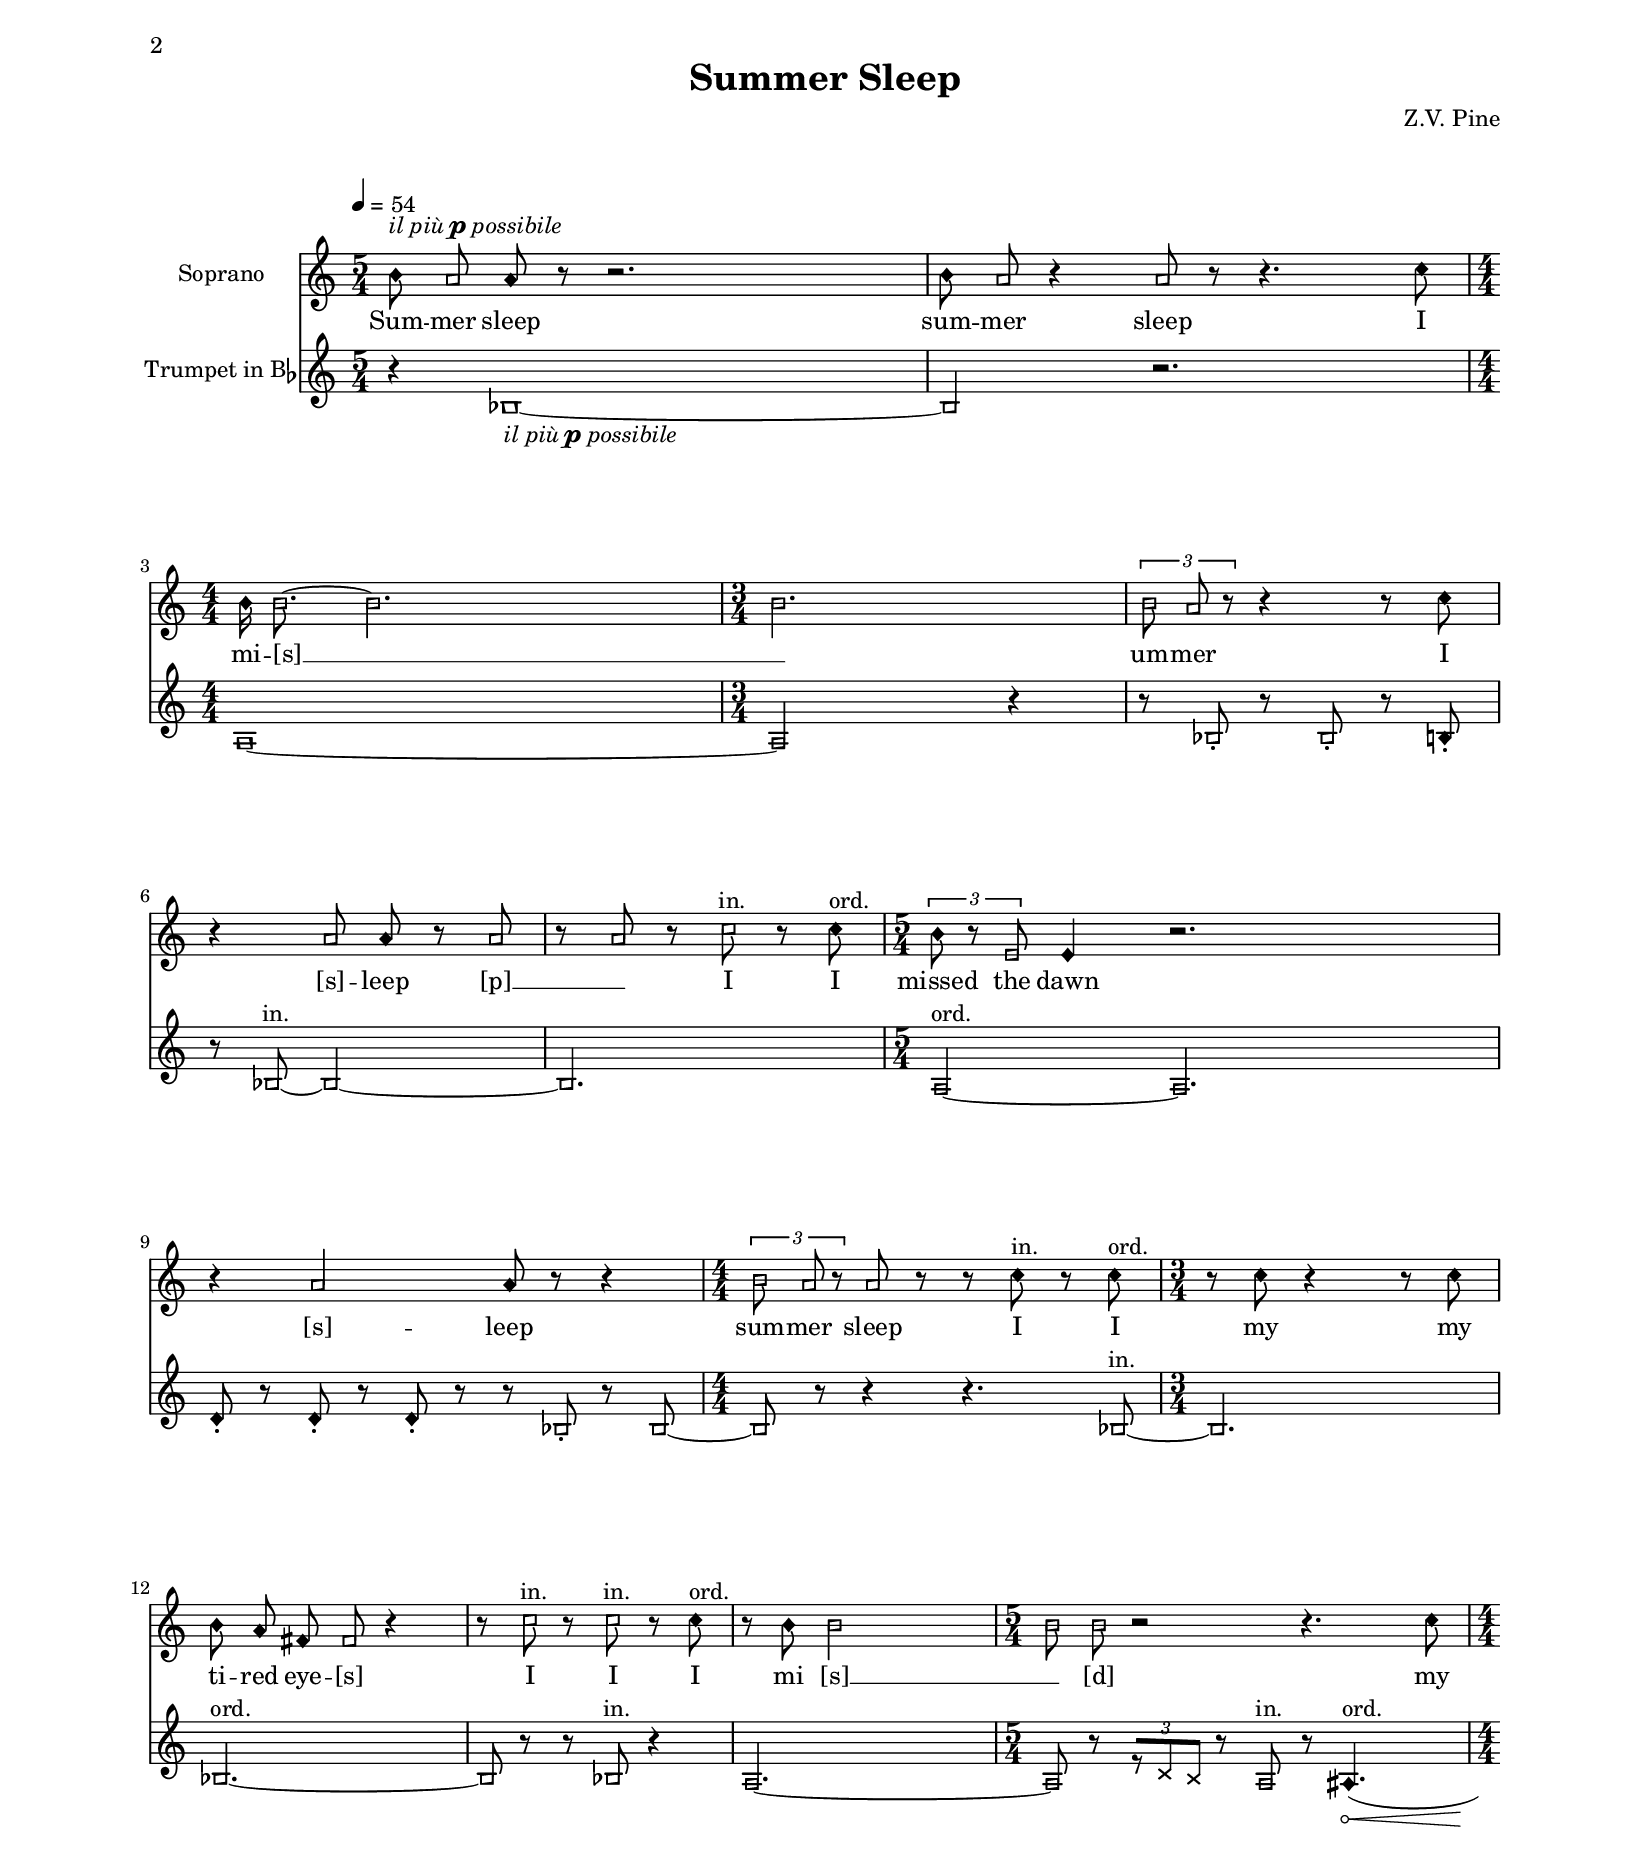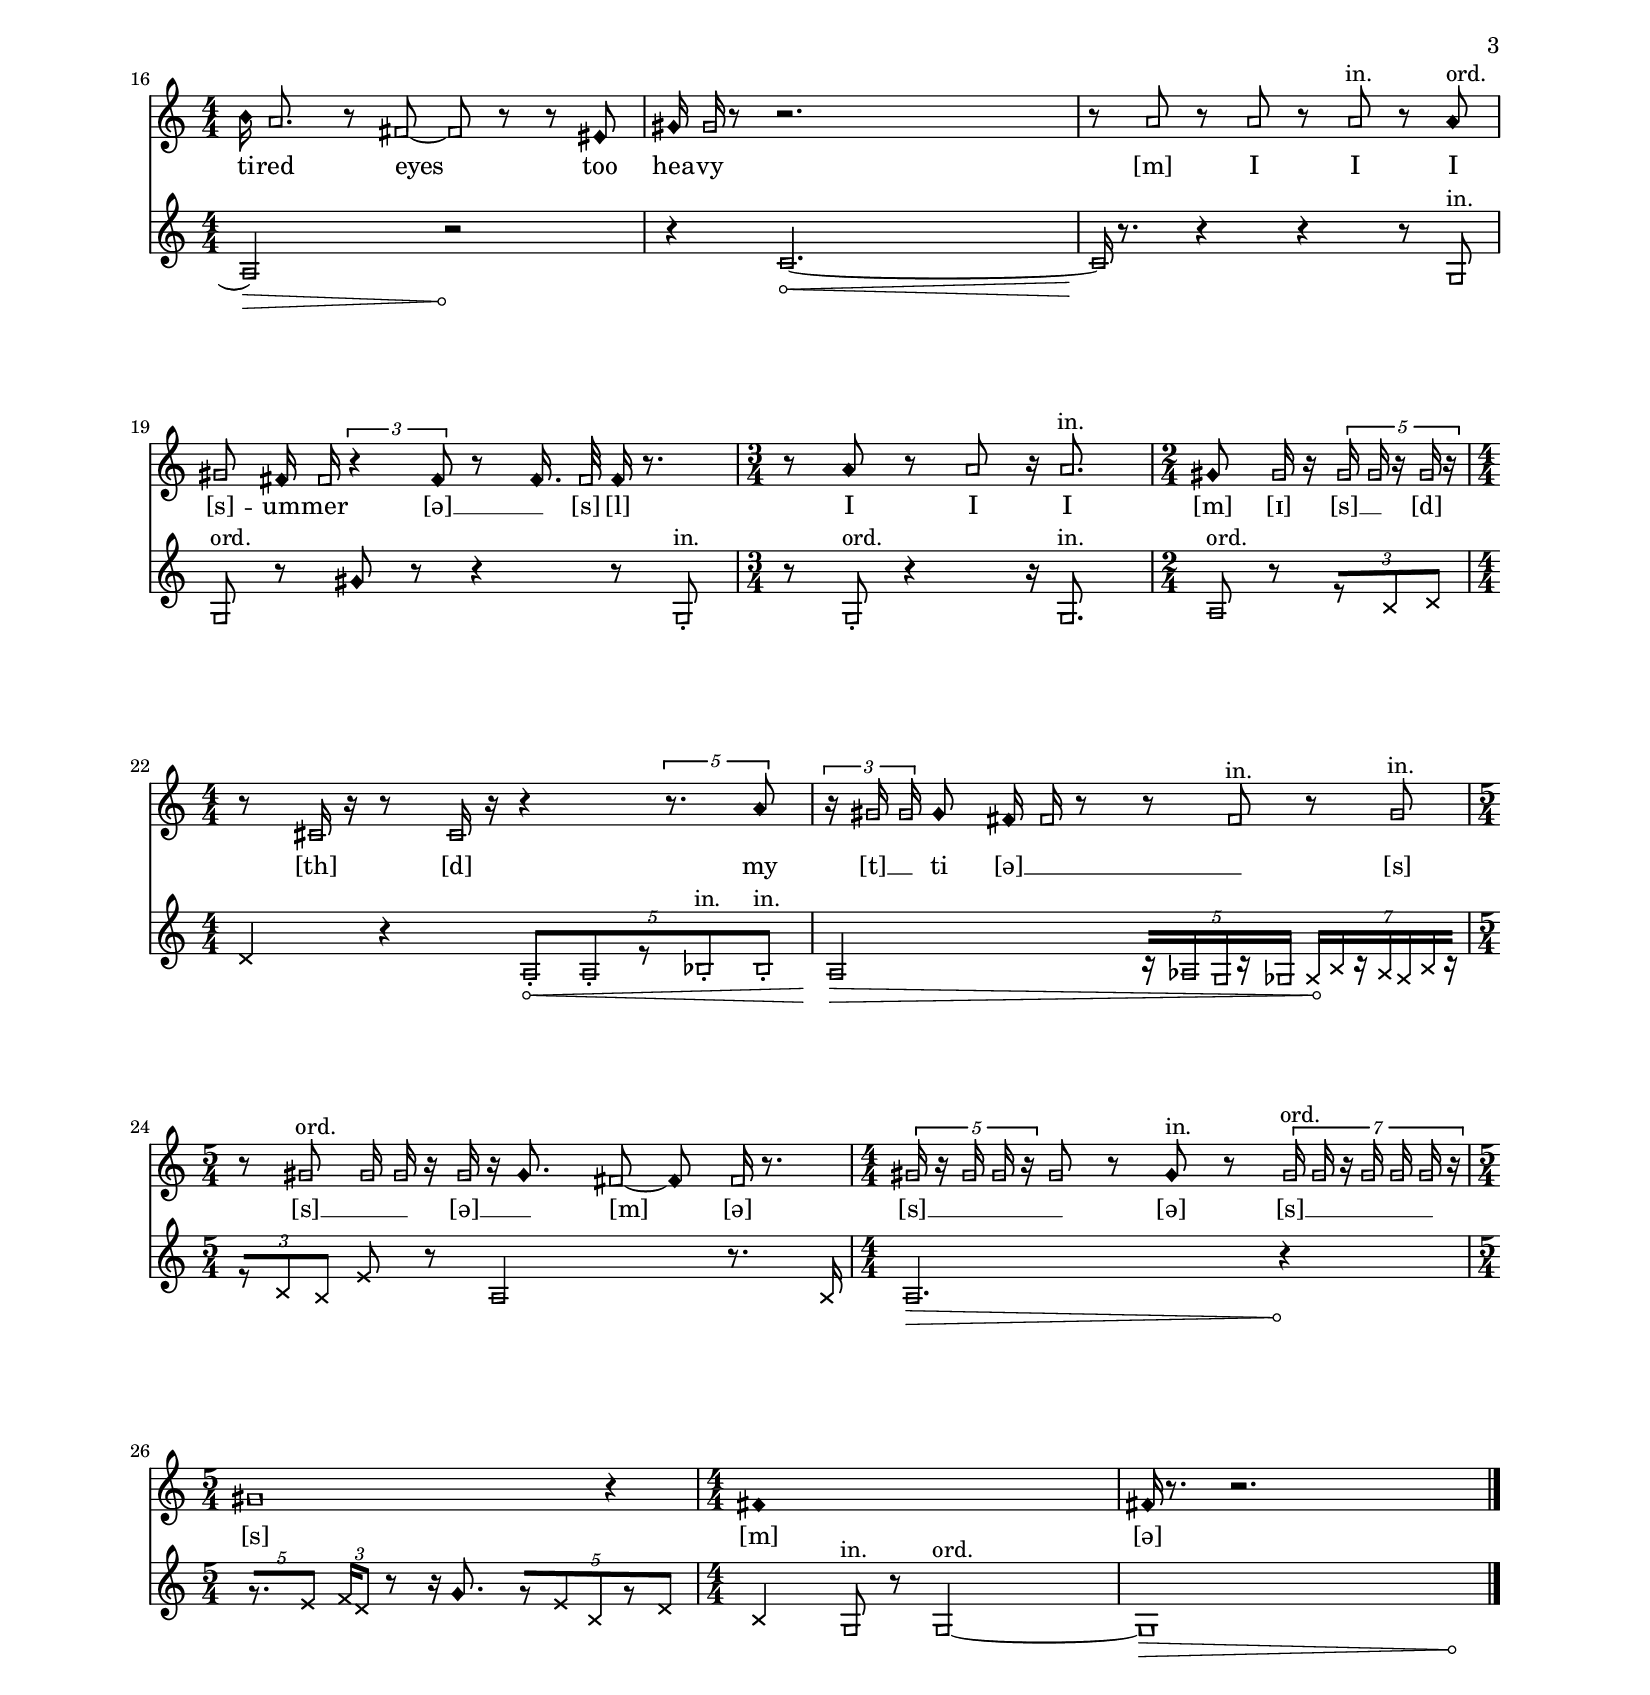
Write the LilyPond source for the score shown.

%summer.ly
%Created on 09 12, 2019 at 06:05

\version "2.19.83"
\include "./z/note.ily"
\version "2.18.2"
wholeFinesse =
  #'((moveto -0.7  0.54)
     (lineto -0.7 -0.52)
     (lineto  0.7 -0.52)
     (lineto  0.7  0.54)
     (lineto -0.7  0.54)
     (lineto -0.65  0.5 )
     (lineto  0.45  0.5 )
     (lineto  0.65 -0.48)
     (lineto -0.45 -0.48)
     (lineto -0.65 0.5  )
     (closepath)) 

halfFinesse =
  #'((moveto -0.6  0.52)
     (lineto -0.6 -0.50)
     (lineto  0.6 -0.50)
     (lineto  0.6  0.52)
     (lineto -0.6  0.52)
     (lineto -0.53  0.35)
     (lineto  0.53  0.49 )
     (lineto  0.53 -0.33)
     (lineto -0.53 -0.47)
     (lineto -0.53  0.35 )
     (closepath)) 

#(define (square-head grob)
   (let ((duration (ly:grob-property grob 'duration-log)))
     (if (>= duration 1)
         (grob-interpret-markup grob
                #{
                  \markup
                    \halign #-1.5
                    \override #'(filled . #t) \path #0.1  #halfFinesse
                 #})
         (grob-interpret-markup grob
                #{
                  \markup {
                    %\overlay { 
                      %\filled-box #'(-0.73 . 0.73) #'(-0.55 . 0.58) #0
                      %\transparent
                      %\with-color #white
                      \halign #-0.7
                      \override #'(filled . #t) \path #0.1  #wholeFinesse
                    %}
                  }
                 #}))))

square-old = \once \override NoteHead.stencil = #square-head
square = #(define-music-function (music)(ly:music?) #{
  \override NoteHead.stencil = #square-head
  $music
  \revert NoteHead.stencil
#})

\version "2.19.82"

half-harmonic = #(define-music-function
  (parser location mus)
  (ly:music?)
  #{
    \temporary \override NoteHead.style = #'harmonic-black
    #mus
    \revert NoteHead.style
  #})



square-trumpet = #(define-music-function (music)(ly:music?) #{
  \override NoteHead.stencil = #square-head
  \transpose c ces { $music }
  \revert NoteHead.stencil
#})

sopranoOne = \relative c'' {
  \autoBeamOff
  \half-harmonic {
    \time 5/4
    b8^\markup \italic { il più \dynamic p possibile } \square a a r8 r2. | %m1
    b8 \square a r4 \square a8 r r4. c8 | %m2
    \time 4/4
    b16 \square b8.~ \square b2. | %m3
    \time 3/4
    \square b2. | %m4
    \tuplet 3/2 \square { b8 a8 r} r4 r8 c8 | %m5
    r4 \square a8 a8 r8 \square a | %m6
    r8 \square a8 r8 \square c^"in." r8 c^"ord." | %m7
    \time 5/4 
    \tuplet 3/2 { b8 r8 \square e,8 } e4 r2. | %m8
    r4 \square a2 a8 r8 r4 | %m9
    \time 4/4
    \square { \tuplet 3/2 { b8 a r} a } r r c^"in." r c^"ord." | %m10
    \time 3/4 r8 c r4 r8 c | %m11
    b8 a fis \square fis r4 | %m12
    r8 \square c'^"in." r8 \square c^"in." r8 c^"ord." | %m13
    r8 b8 \square b2 | %m14
    \time 5/4
    \square { b8 b } r2 r4. c8 | %m15
    \time 4/4
    b16 \square a8. r8 \square { fis~ 8 } r8 r eis | %m16
    gis16 \square gis r8 r2. | %m17
  }
}

sopranoTwo = \relative c'' {
  \autoBeamOff
  \half-harmonic {
    r8 \square { a r a r a^"in." } r a^"ord." | %m18
    \square gis8 fis16 \square 16 \tuplet 3/2 { r4 8 } r8 16. \square 32 16 r8. | %m19
    \time 3/4
    r8 a r8 \square { 8 r16 8.^"in." } | %m20
    \time 2/4
    gis8 \square 16 r16 \tuplet 5/4 \square {16 16 r gis16 r } %21
    \time 4/4
    r8 \square { cis,16 r r8 16 r } r4 \tuplet 5/4 { r8. a'8 } | %m22
    \tuplet 3/2 \square {r16 gis gis} gis8 fis16 \square 16 r8 
      r \square 8^"in." r \square gis8^"in." | %23
    \time 5/4
    r8 \square {gis^"ord." 16 16 r gis16} 
      r16 gis8. \square fis8~ fis \square 16 r8. | %m24
    \time 4/4
    \tuplet 5/4 \square {gis16 r gis16 16 r} \square gis8 r gis^"in." r8
      \tuplet 7/4 \square {gis16^"ord." 16 r gis16 16 16 r} | %m25
    \time 5/4
    \square gis1 r4 | %m26
    \time 4/4
    fis1 | %m27
    fis16 r8. r2. | %m28
  }
}

wordsOne = \lyricmode {
  Sum -- mer sleep
  sum -- mer sleep I 
  mi -- [s] __ \skip 1
  um -- mer I
  [s] -- leep [p] __ \skip 1
   I I
  missed the dawn
  [s] -- leep
  sum -- mer sleep I I
  my my ti -- red eye -- [s]
  I I I mi [s] __ \skip 1
  [d] my
  ti -- red eyes too 
  hea -- vy
}
wordsTwo = \lyricmode {
  [m] I I I 
  [s] -- um -- mer [ə] __ \skip 1 [s] [l] 
  I I I [m] [ɪ] [s] __ \skip 1 [d]
  [th] [d] my
  [t] __ \skip 1 ti [ə] __ \skip 1 \skip 1 [s]
  [s] __ \skip 1 \skip 1 [ə] __ \skip 1 [m] [ə] 
  [s] __ \skip 1 \skip 1 \skip 1 [ə] [s] __ \skip 1 \skip 1 \skip 1 \skip 1
  [s]
  [m]
  [ə] 
}

trumpetOne = \relative c' {
  \time 5/4
  r4 \square-trumpet a1_\markup \italic {il più \dynamic p possibile}~ | 
  \square-trumpet a2 r2. |
  \time 4/4
  \square-trumpet gis1~ | %m3
  \time 3/4
  \square-trumpet gis2 r4 | %m4
  r8 \square-trumpet {a-. r a-. } r \half-harmonic a-. | %5
  r \square-trumpet a8^"in."~ \square-trumpet a2~ | %m6
  \square-trumpet a2. | %m7
  \time 5/4
  \square-trumpet gis2^"ord."~ \square-trumpet gis2. | %m8
  \half-harmonic { c8-. r c-. r c-. r } r8 \square-trumpet a-. r8 \square-trumpet a~ | %m9
  \time 4/4
  \square-trumpet a8 r8 r4 r4. \square-trumpet a8^"in."~ | %m10
  \time 3/4
  \square-trumpet a2. | %m11
  \square-trumpet a2.^"ord."~ | %12
  \square-trumpet a8 r8 r8 \square-trumpet a^"in." r4 | %m13
  \square-trumpet gis2.~ | %m14
  \time 5/4
  \square-trumpet gis8 r8 \tuplet 3/2 \clicks { r8[ b a]}
    r8 \square-trumpet gis8^"in." r8 \half-harmonic gis4.^"ord."\<( | %m15
  \square-trumpet gis2)\> r2\! | %m16
  r4 \square-trumpet b2.\<~ | %m17
}
trumpetTwo = {
  \square-trumpet b16\! r8. r4 r4 r8 \square-trumpet fis^"in." | %m18
  \square-trumpet fis8^"ord." r8 \half-harmonic fis'8 r8 r4 r8 \square-trumpet fis-.^"in." | %m19
  r8 \square-trumpet fis-.^"ord." r4 r16 \square-trumpet fis8.^"in." | %m20
  \time 2/4
  \square-trumpet gis8^"ord." r8 \tuplet 3/2 \clicks { r[ a b]} | %m21
  \time 4/4
  \clicks c'4 r4 \tuplet 5/4 \square-trumpet { gis8-.[\< gis-. r8 a-.^"in." a-.^"in."] } |
  \square-trumpet gis2\>
  \tuplet 5/4 \square-trumpet { r16[ g fis r f] } \tuplet 7/4 \clicks { f16[\! a r g f a r] } |
  \time 5/4
  \tuplet 3/2 \clicks { r8[ a g ] } \clicks d'8 r8 \square-trumpet gis2 r8. \clicks gis16
  \square-trumpet gis2.\> r4\! |
  \tuplet 5/4 { r8.[ \clicks d'8] } \tuplet 3/2 \clicks { e'16 c'8 } r8 
  r16 \half-harmonic f'8. \tuplet 5/4 \clicks { r8[ d' a r c'] } |
  \clicks a4 \square-trumpet { fis8^"in." r8 fis2^"ord."~ | 
  << fis1 {s2..\> s8\!}>> | }
}

trumpet = {
  \transpose bes c' {
    \trumpetOne
    \trumpetTwo
  }  
}
words = {
  \wordsOne
  \wordsTwo

}
soprano = {
  \sopranoOne
  \sopranoTwo
}

global = {
  \tempo 4 = 54
  \key c \major
  \override Hairpin.circled-tip = ##t
}

\bookpart {
  \header { 
    title = "Summer Sleep"
    subtitle = \markup { \null \lower #5 "Performance Notes" }}
  \score {
    \header {
      piece = \markup { \null \lower #5 \huge "Soprano"  }
    }
    \layout {
      indent = 0.5\in
      ragged-right = ##t
    }
    <<
      \new Staff {
        \omit Staff.Clef
        \omit Staff.TimeSignature
        \stopStaff
        \autoBeamOff
        \square { f'1 f'2 s4 f'8 f'16 }
        s1 s1_"toneless, little to no larynx vibration"
      }
      \new Staff {
        \omit Staff.Clef
        \omit Staff.TimeSignature
        \stopStaff
        \autoBeamOff
        \half-harmonic { f'1 s2 f'4 f'8 f'16 } 
        s1 s1_"messa voce"
      }
      \new Staff {
        \omit Staff.Clef
        \omit Staff.TimeSignature
        \stopStaff
        \half-harmonic { s1_\markup { \italic { il più \dynamic p possibile } }
          s2 s4 s8 s16 }
        s1 s1_\markup { \left-column {
          { "always keep volume as quiet as possible" }
          \line {"some room for expression" } } }
      }
      \new Staff {
        \omit Staff.Clef
        \omit Staff.TimeSignature
        \stopStaff
        \half-harmonic { s1_\markup { [s], [ə], [ɪ], etc. }
          s2 s4 s8 s16 }
        s1 s1_\markup { "pronounce phoneme within brackets until change indicated" }
      }
    >>
  } 
  %\markup {
  %  \fill-line {
  %    \hspace #1
  %    \column {
  %      \line { \italic { il più \dynamic p possibile } }
  %    }
  %    \hspace #2
  %    \column {
  %      \line { O sacred feast }
  %    }
  %    \hspace #1
  %  }
  %}
  \score {
    \header {
      piece = \markup \huge { "Trumpet in " \concat { B \flat } }
    }
    \layout {
      indent = 0.5\in
      ragged-right = ##t
    }
    <<
      \new Staff {
        \omit Staff.Clef
        \omit Staff.TimeSignature
        \stopStaff
        \autoBeamOff
        \square { f'1 f'2 s4 f'8 f'16 }
        s1 s1_\markup { \left-column {
          { "air, no vibration of the lips" }
          \line { "pitch sounds semitone lower than written" } } }
      }
      \new Staff {
        \omit Staff.Clef
        \omit Staff.TimeSignature
        \stopStaff
        \autoBeamOff
        \half-harmonic { d'1 s2 d'4 d'8 d'16 } 
        s1 s1_\markup { \left-column {
          { "slight vibration of the lips" }
          \line { "pitch sounds wholetone lower than written" } } } 
      }
      \new Staff {
        \omit Staff.Clef
        \omit Staff.TimeSignature
        \stopStaff
        \autoBeamOff
        \clicks { s1 s2 d'4 d'8 d'16 }
        s1 s1_\markup { \left-column {
          { "valve noise" }
          \line { "not much louder than normal" } } } 
      }
      \new Staff {
        \omit Staff.Clef
        \omit Staff.TimeSignature
        \stopStaff
        \half-harmonic { s1_\markup { \italic { il più \dynamic p possibile } }
          s2 s4 s8 s16 }
        s1 s1_\markup { \left-column {
          { "always keep volume as quiet as possible" }
          \line {"some room for expression" }
          \line {"later dynamics always return to" \italic più \dynamic p } } }
      }
    >>
  }
}
\bookpart {
  \header {
    title = "Summer Sleep"
    subtitle = ""
    composer = "Z.V. Pine"
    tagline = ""
  }
  \score {
    \pointAndClickOff
    <<
      \new Staff \with {

        instrumentName = "Soprano"
        shortInstrumentName = ""
      }{
        \clef "treble"

        \global
        \new Voice = "soprano" {
          \soprano
        }
      }

      \new Lyrics \lyricsto "soprano" {
        \words
      }

      \new Staff \with {
        instrumentName = \markup { Trumpet in \concat { B \flat} }
        shortInstrumentName = ""
      }{
        \clef "treble"

        \global
        \trumpet
        \bar "|."
      }
    >>
  }
}
\layout {
  \context {
    \Score
    proportionalNotationDuration = #(ly:make-moment 1/16)
    \override Score.ScoreSpacingSpanner.strict-note-spacing = ##t
  }
  \context {
    \Staff
    \numericTimeSignature
  }
}

\paper {
  #(set! paper-alist (cons '("ipad pro" . (cons ( * 220 mm) ( * 305 mm))) paper-alist))
  #(set! paper-alist (cons '("montalvo" . (cons ( * 11  in) ( * 14  in))) paper-alist))
  #(set-paper-size "montalvo")
  
  indent = 1.0\in

  top-margin = 1.0\in
  left-margin = 1.0\in
  right-margin = 1.0\in
  bottom-margin = 1.0\in

  markup-system-spacing =
    #'((basic-distance    . 15)
       (minimum-distance  . 10)
       (padding           . 5 )
       (stretchability    . 1 ))

  system-system-spacing =
    #'((basic-distance    . 25)
       (minimum-distance  . 10)
       (padding           . 5 )
       (stretchability    . 10))
}
